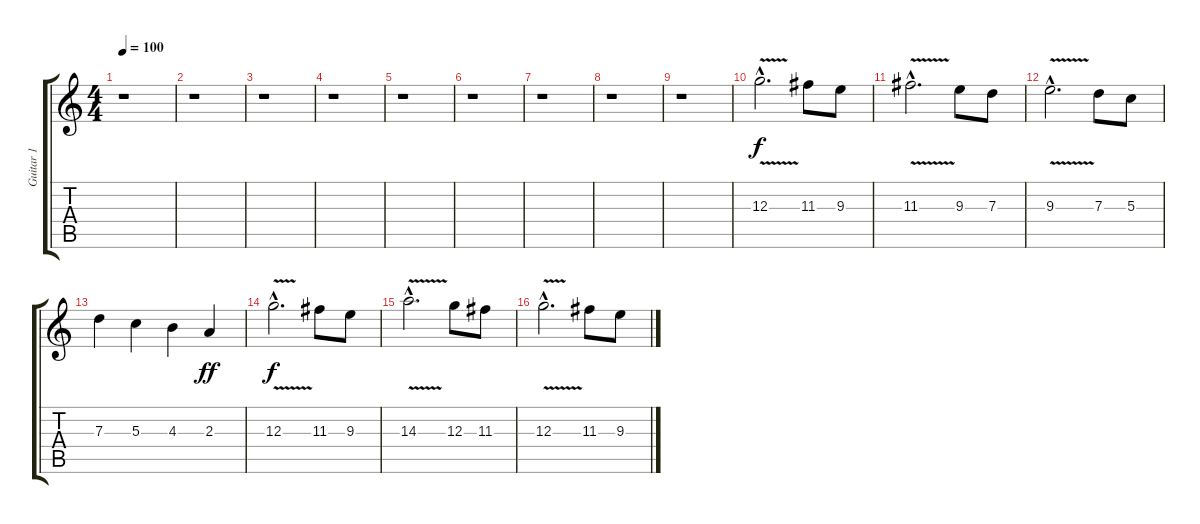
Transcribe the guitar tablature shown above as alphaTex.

\track ("Guitar 1" "Guitar 1") {instrument distortionguitar}
\staff {score tabs}
\tuning (E4 B3 G3 D3 A2 E2) {hide}
\ts (4 4)
\tempo 100
\clef g2
\ks c
r.1{dy f} |
r.1 |
r.1 |
r.1 |
r.1 |
r.1 |
r.1 |
r.1 |
r.1 |
12.3{v hac}.2{d} 11.3.8 9.3.8 |
11.3{v hac}.2{d} 9.3.8 7.3.8 |
9.3{v hac}.2{d} 7.3.8 5.3.8 |
7.3.4 5.3.4 4.3.4 2.3.4{dy ff} |
12.3{v hac}.2{d dy f} 11.3.8 9.3.8 |
14.3{v hac}.2{d} 12.3.8 11.3.8 |
12.3{v hac}.2{d} 11.3.8 9.3.8
